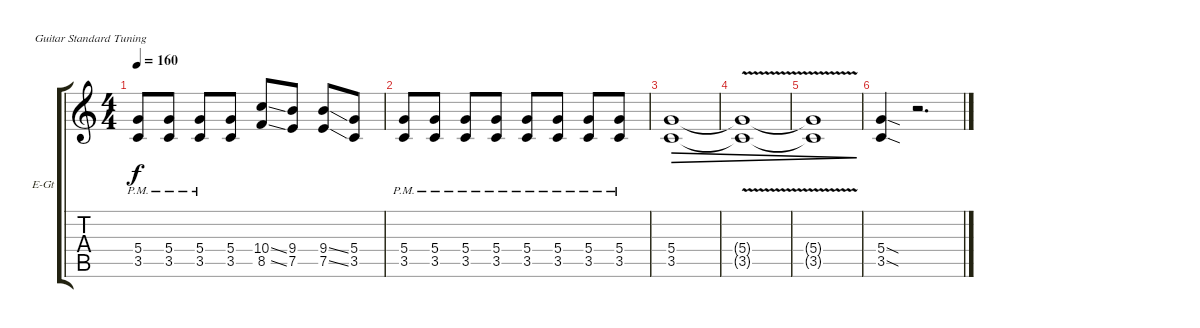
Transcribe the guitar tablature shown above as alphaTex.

\bracketExtendMode groupsimilarinstruments
\firstSystemTrackNameOrientation horizontal
\otherSystemsTrackNameOrientation horizontal
\track ("Spur 1" "E-Gt") {instrument distortionguitar}
\staff {score tabs}
\tuning (E4 B3 G3 D3 A2 E2)
\ts (4 4)
\tempo 160
\clef g2
\ks c
(5.4{pm} 3.5{pm}).8{dy f} (5.4{pm} 3.5{pm}).8 (5.4{pm} 3.5{pm}).8 (5.4 3.5).8 (10.4{ss} 8.5{ss}).8 (9.4 7.5).8 (9.4{ss} 7.5{ss}).8 (5.4 3.5).8 |
(5.4{pm} 3.5{pm}).8 (5.4{pm} 3.5{pm}).8 (5.4{pm} 3.5{pm}).8 (5.4{pm} 3.5{pm}).8 (5.4{pm} 3.5{pm}).8 (5.4{pm} 3.5{pm}).8 (5.4{pm} 3.5{pm}).8 (5.4{pm} 3.5{pm}).8 |
(5.4 3.5).1{dec} |
(5.4{v t} 3.5{v t}).1{dec} |
(5.4{v t} 3.5{v t}).1{dec} |
(3.5{sod} 5.4{sod}).4 r.2{d}
